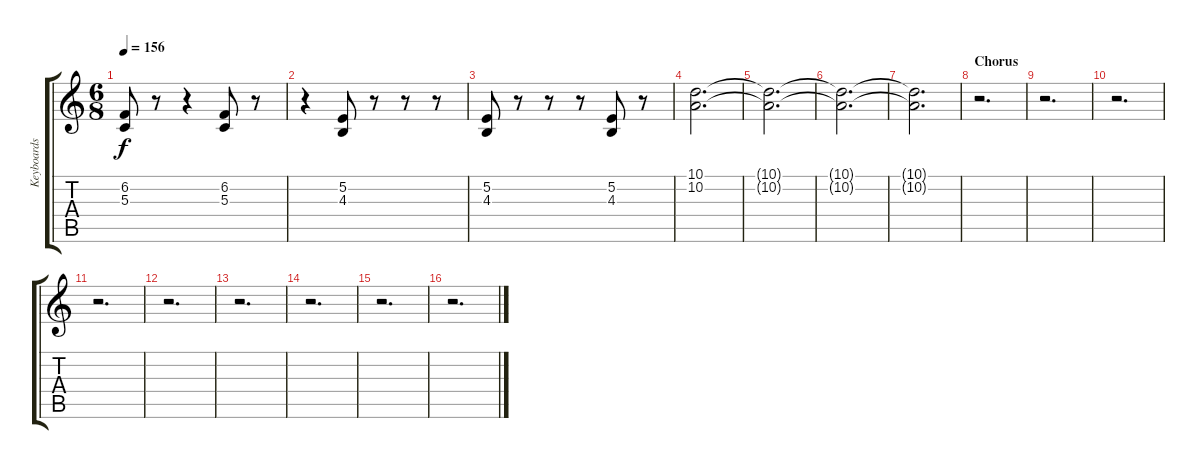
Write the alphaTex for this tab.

\track ("Keyboards" "Keyboards") {instrument lead1square}
\staff {score tabs}
\tuning (E4 B3 G3 D3 A2 E2) {hide}
\ts (6 8)
\tempo 156
\clef g2
\ks c
(6.2 5.3).8{dy f} r.8 r.4 (6.2 5.3).8 r.8 |
r.4 (5.2 4.3).8 r.8 r.8 r.8 |
(5.2 4.3).8 r.8 r.8 r.8 (5.2 4.3).8 r.8 |
(10.1 10.2).2{d} |
(10.1{t} 10.2{t}).2{d} |
(10.1{t} 10.2{t}).2{d} |
(10.1{t} 10.2{t}).2{d} |
\section ("" "Chorus")
r.2{d} |
r.2{d} |
r.2{d} |
r.2{d} |
r.2{d} |
r.2{d} |
r.2{d} |
r.2{d} |
r.2{d}
